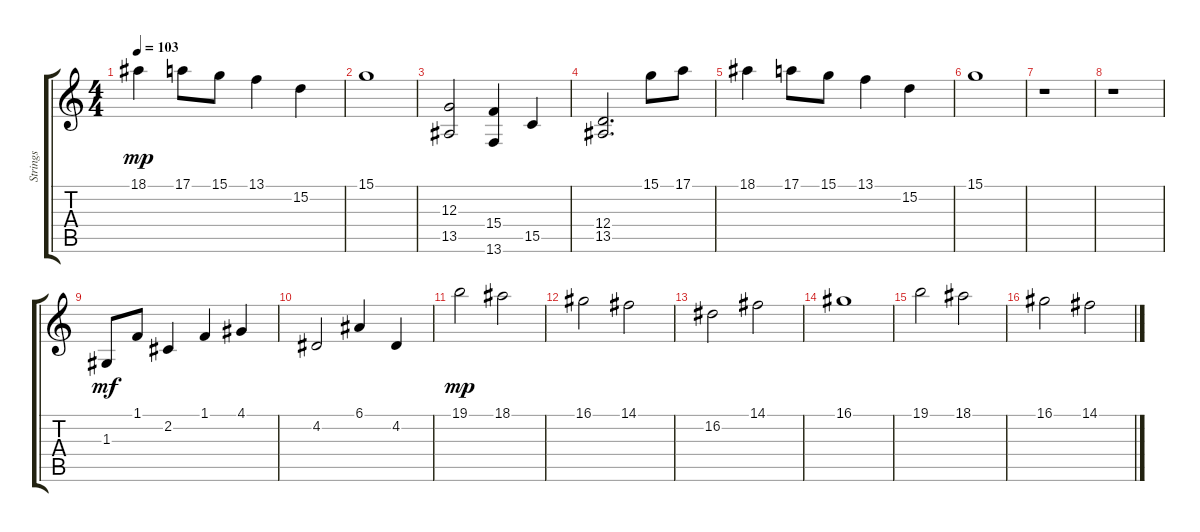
\track ("Strings" "Strings") {instrument stringensemble2}
\staff {score tabs}
\tuning (E4 B3 G3 D3 A2 E2) {hide}
\ts (4 4)
\tempo 103
\clef g2
\ks c
18.1.4{dy mp} 17.1.8 15.1.8 13.1.4 15.2.4 |
15.1.1 |
(12.3 13.5).2 (15.4 13.6).4 15.5.4 |
(12.4 13.5).2{d} 15.1.8 17.1.8 |
18.1.4 17.1.8 15.1.8 13.1.4 15.2.4 |
15.1.1 |
r.1 |
r.1 |
1.3.8{dy mf} 1.1.8 2.2.4 1.1.4 4.1.4 |
4.2.2 6.1.4 4.2.4 |
19.1.2{dy mp} 18.1.2 |
16.1.2 14.1.2 |
16.2.2 14.1.2 |
16.1.1 |
19.1.2 18.1.2 |
16.1.2 14.1.2
